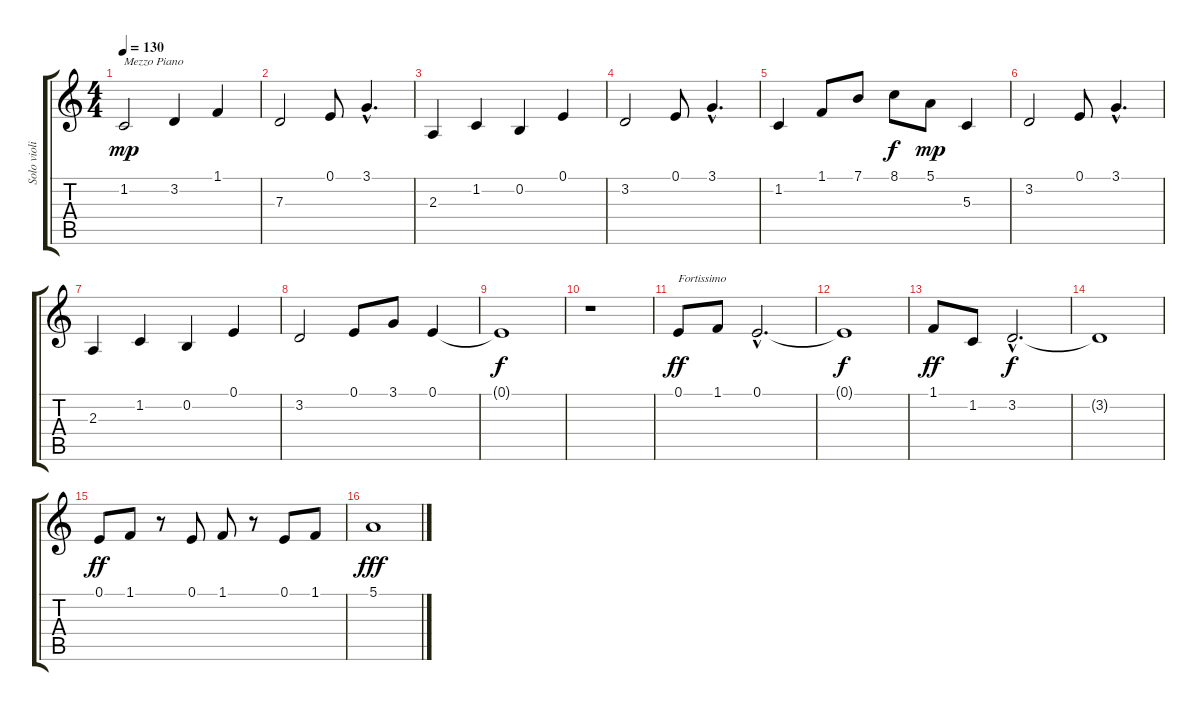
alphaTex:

\track ("Solo violin" "Solo violi") {instrument violin}
\staff {score tabs}
\tuning (E4 B3 G3 D3 A2 E2) {hide}
\ts (4 4)
\tempo 130
\clef g2
\ks c
1.2.2{txt "Mezzo Piano" dy mp} 3.2.4 1.1.4 |
7.3.2 0.1.8 3.1{hac}.4{d} |
2.3.4 1.2.4 0.2.4 0.1.4 |
3.2.2 0.1.8 3.1{hac}.4{d} |
1.2.4 1.1.8 7.1.8 8.1.8{dy f} 5.1.8{dy mp} 5.3.4 |
3.2.2 0.1.8 3.1{hac}.4{d} |
2.3.4 1.2.4 0.2.4 0.1.4 |
3.2.2 0.1.8 3.1.8 0.1.4 |
0.1{t}.1{dy f} |
r.1 |
0.1.8{txt "Fortissimo" dy ff} 1.1.8 0.1{hac}.2{d} |
0.1{t}.1{dy f} |
1.1.8{dy ff} 1.2.8 3.2{hac}.2{d dy f} |
3.2{t}.1 |
0.1.8{dy ff} 1.1.8 r.8 0.1.8 1.1.8 r.8 0.1.8 1.1.8 |
5.1.1{dy fff}
